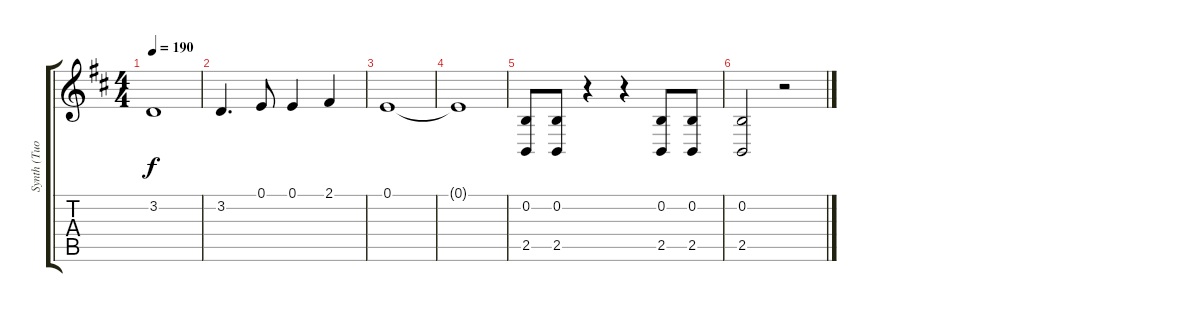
\track ("Synth (Tuomas)" "Synth (Tuo") {instrument lead6voice}
\staff {score tabs}
\tuning (E4 B3 G3 D3 A2 E2) {hide}
\ts (4 4)
\tempo 190
\clef g2
\ks d
3.2.1{dy f} |
3.2.4{d} 0.1.8 0.1.4 2.1.4 |
0.1.1 |
0.1{t}.1 |
(0.2 2.5).8 (0.2 2.5).8 r.4 r.4 (0.2 2.5).8 (0.2 2.5).8 |
(0.2 2.5).2 r.2
